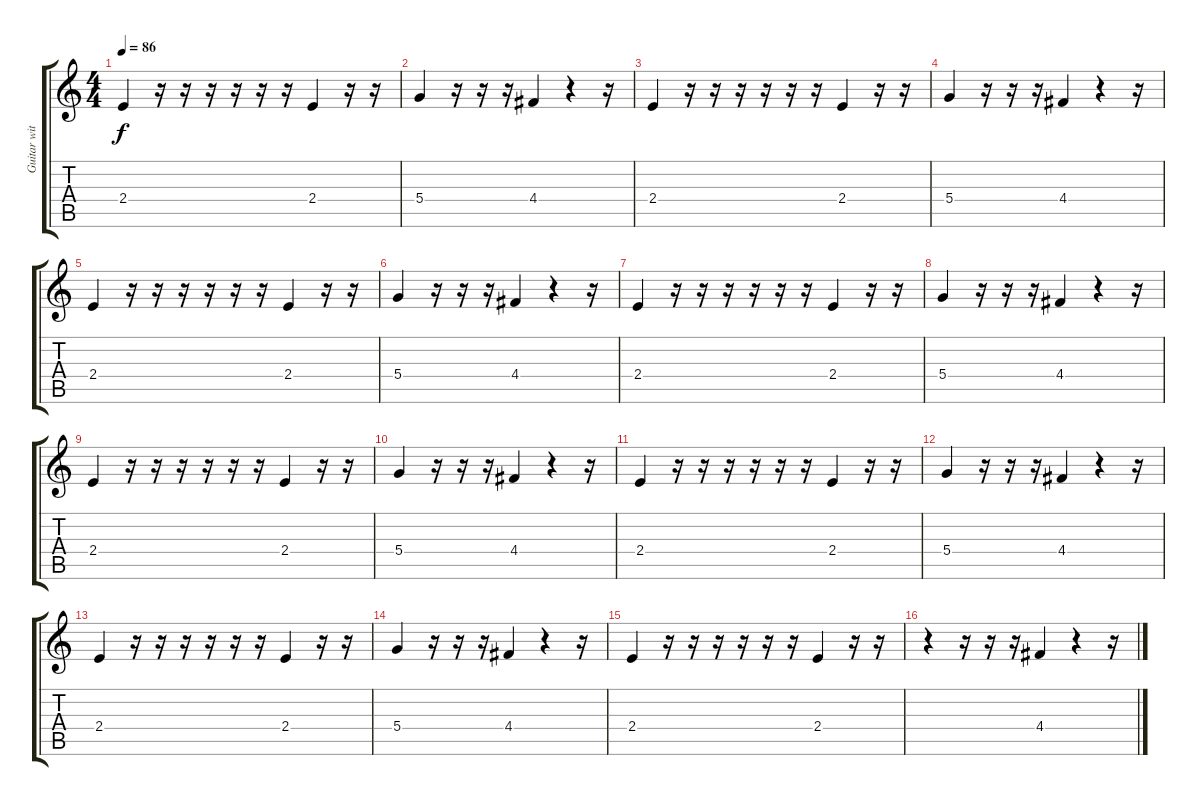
\track ("Guitar with wah wah" "Guitar wit") {instrument electricguitarjazz}
\staff {score tabs}
\tuning (E4 B3 G3 D3 A2 E2) {hide}
\ts (4 4)
\tempo 86
\clef g2
\ks c
2.4.4{dy f} r.16 r.16 r.16 r.16 r.16 r.16 2.4.4 r.16 r.16 |
5.4.4 r.16 r.16 r.16 4.4.4 r.4 r.16 |
2.4.4 r.16 r.16 r.16 r.16 r.16 r.16 2.4.4 r.16 r.16 |
5.4.4 r.16 r.16 r.16 4.4.4 r.4 r.16 |
2.4.4 r.16 r.16 r.16 r.16 r.16 r.16 2.4.4 r.16 r.16 |
5.4.4 r.16 r.16 r.16 4.4.4 r.4 r.16 |
2.4.4 r.16 r.16 r.16 r.16 r.16 r.16 2.4.4 r.16 r.16 |
5.4.4 r.16 r.16 r.16 4.4.4 r.4 r.16 |
2.4.4 r.16 r.16 r.16 r.16 r.16 r.16 2.4.4 r.16 r.16 |
5.4.4 r.16 r.16 r.16 4.4.4 r.4 r.16 |
2.4.4 r.16 r.16 r.16 r.16 r.16 r.16 2.4.4 r.16 r.16 |
5.4.4 r.16 r.16 r.16 4.4.4 r.4 r.16 |
2.4.4 r.16 r.16 r.16 r.16 r.16 r.16 2.4.4 r.16 r.16 |
5.4.4 r.16 r.16 r.16 4.4.4 r.4 r.16 |
2.4.4 r.16 r.16 r.16 r.16 r.16 r.16 2.4.4 r.16 r.16 |
r.4 r.16 r.16 r.16 4.4.4 r.4 r.16
